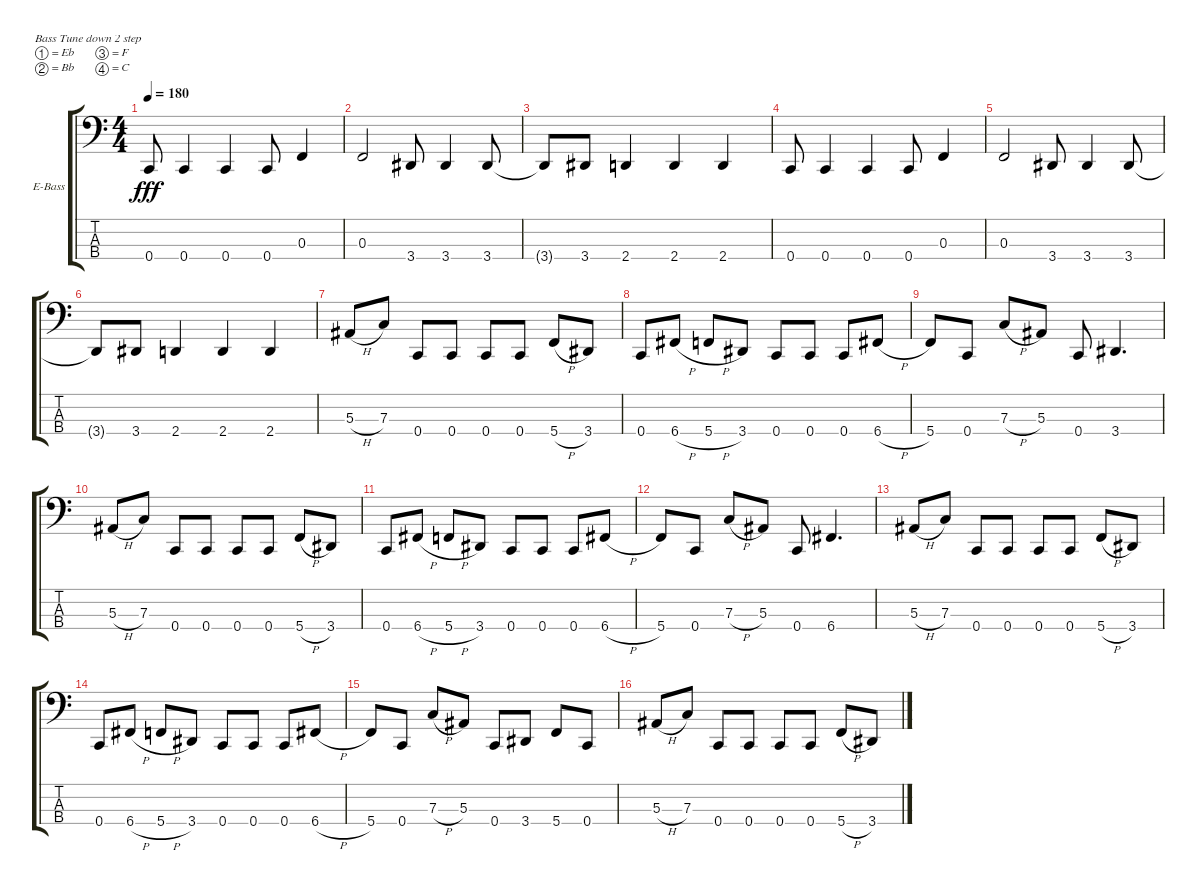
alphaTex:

\defaultSystemsLayout 4
\bracketExtendMode groupsimilarinstruments
\firstSystemTrackNameOrientation horizontal
\otherSystemsTrackNameOrientation horizontal
\track ("Bass" "E-Bass") {instrument electricbassfinger}
\staff {score tabs}
\tuning (Eb2 Bb1 F1 C1)
\ts (4 4)
\tempo 180
\clef f4
\scale
0.333333
\ks c
0.4.8{dy fff} 0.4.4 0.4.4 0.4.8 0.3.4 |
\scale
0.333333 0.3.2 3.4.8 3.4.4 3.4.8 |
\scale
0.333333 3.4{t}.8 3.4.8 2.4.4 2.4.4 2.4.4 |
\scale
0.333333 0.4.8 0.4.4 0.4.4 0.4.8 0.3.4 |
\scale
0.333333 0.3.2 3.4.8 3.4.4 3.4.8 |
\scale
0.333333 3.4{t}.8 3.4.8 2.4.4 2.4.4 2.4.4 |
\scale
0.333333 5.3{h}.8 7.3.8 0.4.8 0.4.8 0.4.8 0.4.8 5.4{h}.8 3.4.8 |
\scale
0.333333 0.4.8 6.4{h}.8 5.4{h}.8 3.4.8 0.4.8 0.4.8 0.4.8 6.4{h}.8 |
\scale
0.333333 5.4.8 0.4.8 7.3{h}.8 5.3.8 0.4.8 3.4.4{d} |
\scale
0.333333 5.3{h}.8 7.3.8 0.4.8 0.4.8 0.4.8 0.4.8 5.4{h}.8 3.4.8 |
\scale
0.333333 0.4.8 6.4{h}.8 5.4{h}.8 3.4.8 0.4.8 0.4.8 0.4.8 6.4{h}.8 |
\scale
0.333333 5.4.8 0.4.8 7.3{h}.8 5.3.8 0.4.8 6.4.4{d} |
\scale
0.333333 5.3{h}.8 7.3.8 0.4.8 0.4.8 0.4.8 0.4.8 5.4{h}.8 3.4.8 |
\scale
0.333333 0.4.8 6.4{h}.8 5.4{h}.8 3.4.8 0.4.8 0.4.8 0.4.8 6.4{h}.8 |
\scale
0.333333 5.4.8 0.4.8 7.3{h}.8 5.3.8 0.4.8 3.4.8 5.4.8 0.4.8 |
\scale
0.333333 5.3{h}.8 7.3.8 0.4.8 0.4.8 0.4.8 0.4.8 5.4{h}.8 3.4.8
